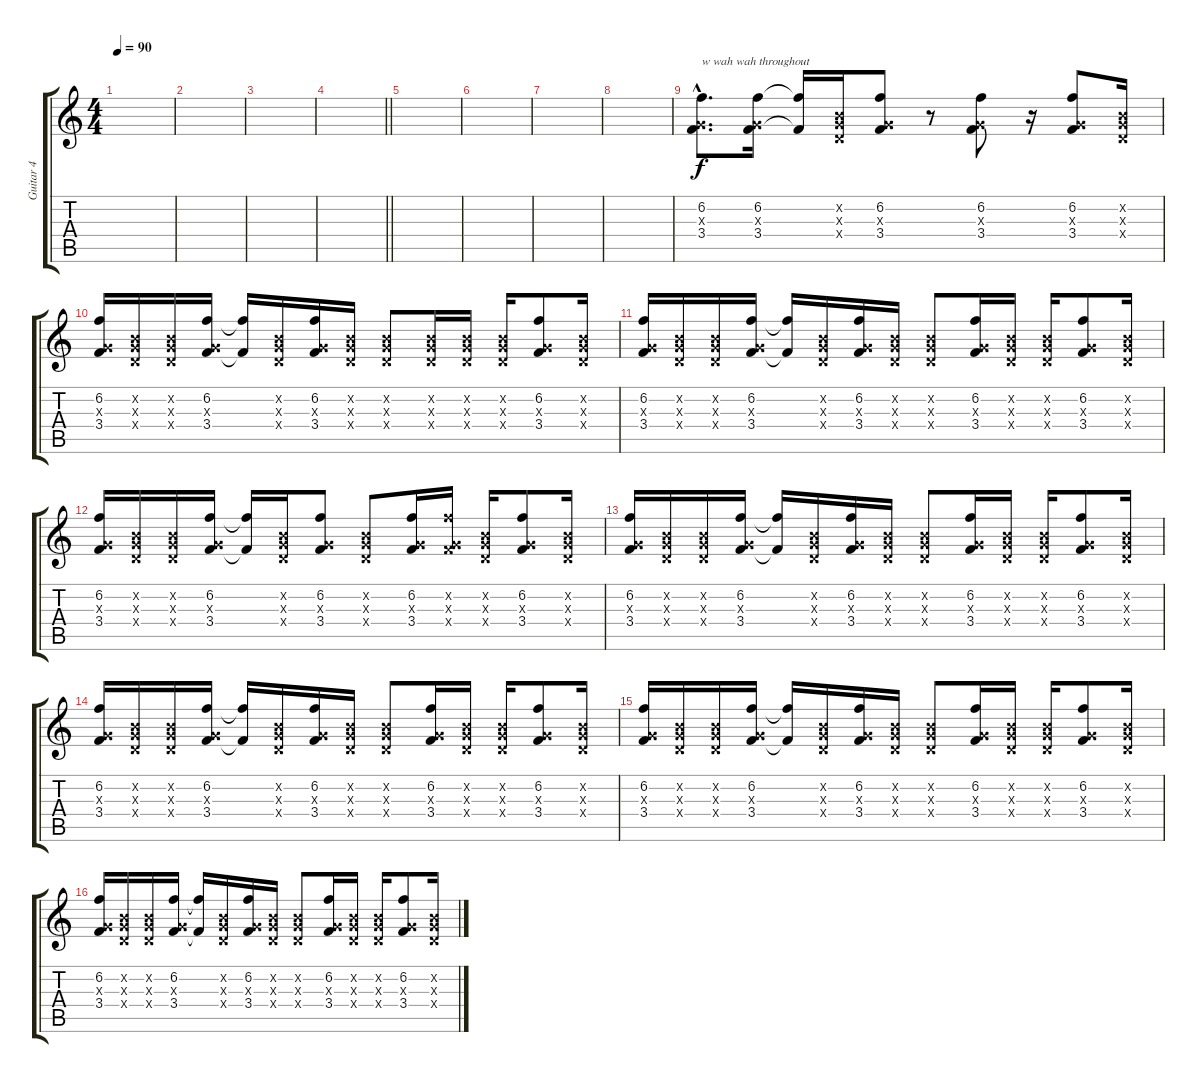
\track ("Guitar 4" "Guitar 4") {instrument electricguitarjazz}
\staff {score tabs}
\tuning (E4 B3 G3 D3 A2 E2) {hide}
\ts (4 4)
\tempo 90
\clef g2
\ks c
|
|
|
\barLineRight lightlight
|
|
|
|
|
(6.2{hac} 0.3{hac x} 3.4{hac}).8{d txt "w wah wah throughout"} (6.2 0.3{x} 3.4).16{dy f} (6.2{t} 3.4{t}).16 (0.2{x} 0.3{x} 0.4{x}).16 (6.2 0.3{x} 3.4).8 r.8 (6.2 0.3{x} 3.4).8 r.16 (6.2 0.3{x} 3.4).8 (0.2{x} 0.3{x} 0.4{x}).16 |
(6.2 0.3{x} 3.4).16 (0.2{x} 0.3{x} 0.4{x}).16 (0.2{x} 0.3{x} 0.4{x}).16 (6.2 0.3{x} 3.4).16 (6.2{t} 3.4{t}).16 (0.2{x} 0.3{x} 0.4{x}).16 (6.2 0.3{x} 3.4).16 (0.2{x} 0.3{x} 0.4{x}).16 (0.2{x} 0.3{x} 0.4{x}).8 (0.2{x} 0.3{x} 0.4{x}).16 (0.2{x} 0.3{x} 0.4{x}).16 (0.2{x} 0.3{x} 0.4{x}).16 (6.2 0.3{x} 3.4).8 (0.2{x} 0.3{x} 0.4{x}).16 |
(6.2 0.3{x} 3.4).16 (0.2{x} 0.3{x} 0.4{x}).16 (0.2{x} 0.3{x} 0.4{x}).16 (6.2 0.3{x} 3.4).16 (6.2{t} 3.4{t}).16 (0.2{x} 0.3{x} 0.4{x}).16 (6.2 0.3{x} 3.4).16 (0.2{x} 0.3{x} 0.4{x}).16 (0.2{x} 0.3{x} 0.4{x}).8 (6.2 0.3{x} 3.4).16 (0.2{x} 0.3{x} 0.4{x}).16 (0.2{x} 0.3{x} 0.4{x}).16 (6.2 0.3{x} 3.4).8 (0.2{x} 0.3{x} 0.4{x}).16 |
(6.2 0.3{x} 3.4).16 (0.2{x} 0.3{x} 0.4{x}).16 (0.2{x} 0.3{x} 0.4{x}).16 (6.2 0.3{x} 3.4).16 (6.2{t} 3.4{t}).16 (0.2{x} 0.3{x} 0.4{x}).16 (6.2 0.3{x} 3.4).8 (0.2{x} 0.3{x} 0.4{x}).8 (6.2 0.3{x} 3.4).16 (6.2{x} 0.3{x} 3.4{x}).16 (0.2{x} 0.3{x} 0.4{x}).16 (6.2 0.3{x} 3.4).8 (0.2{x} 0.3{x} 0.4{x}).16 |
(6.2 0.3{x} 3.4).16 (0.2{x} 0.3{x} 0.4{x}).16 (0.2{x} 0.3{x} 0.4{x}).16 (6.2 0.3{x} 3.4).16 (6.2{t} 3.4{t}).16 (0.2{x} 0.3{x} 0.4{x}).16 (6.2 0.3{x} 3.4).16 (0.2{x} 0.3{x} 0.4{x}).16 (0.2{x} 0.3{x} 0.4{x}).8 (6.2 0.3{x} 3.4).16 (0.2{x} 0.3{x} 0.4{x}).16 (0.2{x} 0.3{x} 0.4{x}).16 (6.2 0.3{x} 3.4).8 (0.2{x} 0.3{x} 0.4{x}).16 |
(6.2 0.3{x} 3.4).16 (0.2{x} 0.3{x} 0.4{x}).16 (0.2{x} 0.3{x} 0.4{x}).16 (6.2 0.3{x} 3.4).16 (6.2{t} 3.4{t}).16 (0.2{x} 0.3{x} 0.4{x}).16 (6.2 0.3{x} 3.4).16 (0.2{x} 0.3{x} 0.4{x}).16 (0.2{x} 0.3{x} 0.4{x}).8 (6.2 0.3{x} 3.4).16 (0.2{x} 0.3{x} 0.4{x}).16 (0.2{x} 0.3{x} 0.4{x}).16 (6.2 0.3{x} 3.4).8 (0.2{x} 0.3{x} 0.4{x}).16 |
(6.2 0.3{x} 3.4).16 (0.2{x} 0.3{x} 0.4{x}).16 (0.2{x} 0.3{x} 0.4{x}).16 (6.2 0.3{x} 3.4).16 (6.2{t} 3.4{t}).16 (0.2{x} 0.3{x} 0.4{x}).16 (6.2 0.3{x} 3.4).16 (0.2{x} 0.3{x} 0.4{x}).16 (0.2{x} 0.3{x} 0.4{x}).8 (6.2 0.3{x} 3.4).16 (0.2{x} 0.3{x} 0.4{x}).16 (0.2{x} 0.3{x} 0.4{x}).16 (6.2 0.3{x} 3.4).8 (0.2{x} 0.3{x} 0.4{x}).16 |
(6.2 0.3{x} 3.4).16 (0.2{x} 0.3{x} 0.4{x}).16 (0.2{x} 0.3{x} 0.4{x}).16 (6.2 0.3{x} 3.4).16 (6.2{t} 3.4{t}).16 (0.2{x} 0.3{x} 0.4{x}).16 (6.2 0.3{x} 3.4).16 (0.2{x} 0.3{x} 0.4{x}).16 (0.2{x} 0.3{x} 0.4{x}).8 (6.2 0.3{x} 3.4).16 (0.2{x} 0.3{x} 0.4{x}).16 (0.2{x} 0.3{x} 0.4{x}).16 (6.2 0.3{x} 3.4).8 (0.2{x} 0.3{x} 0.4{x}).16
